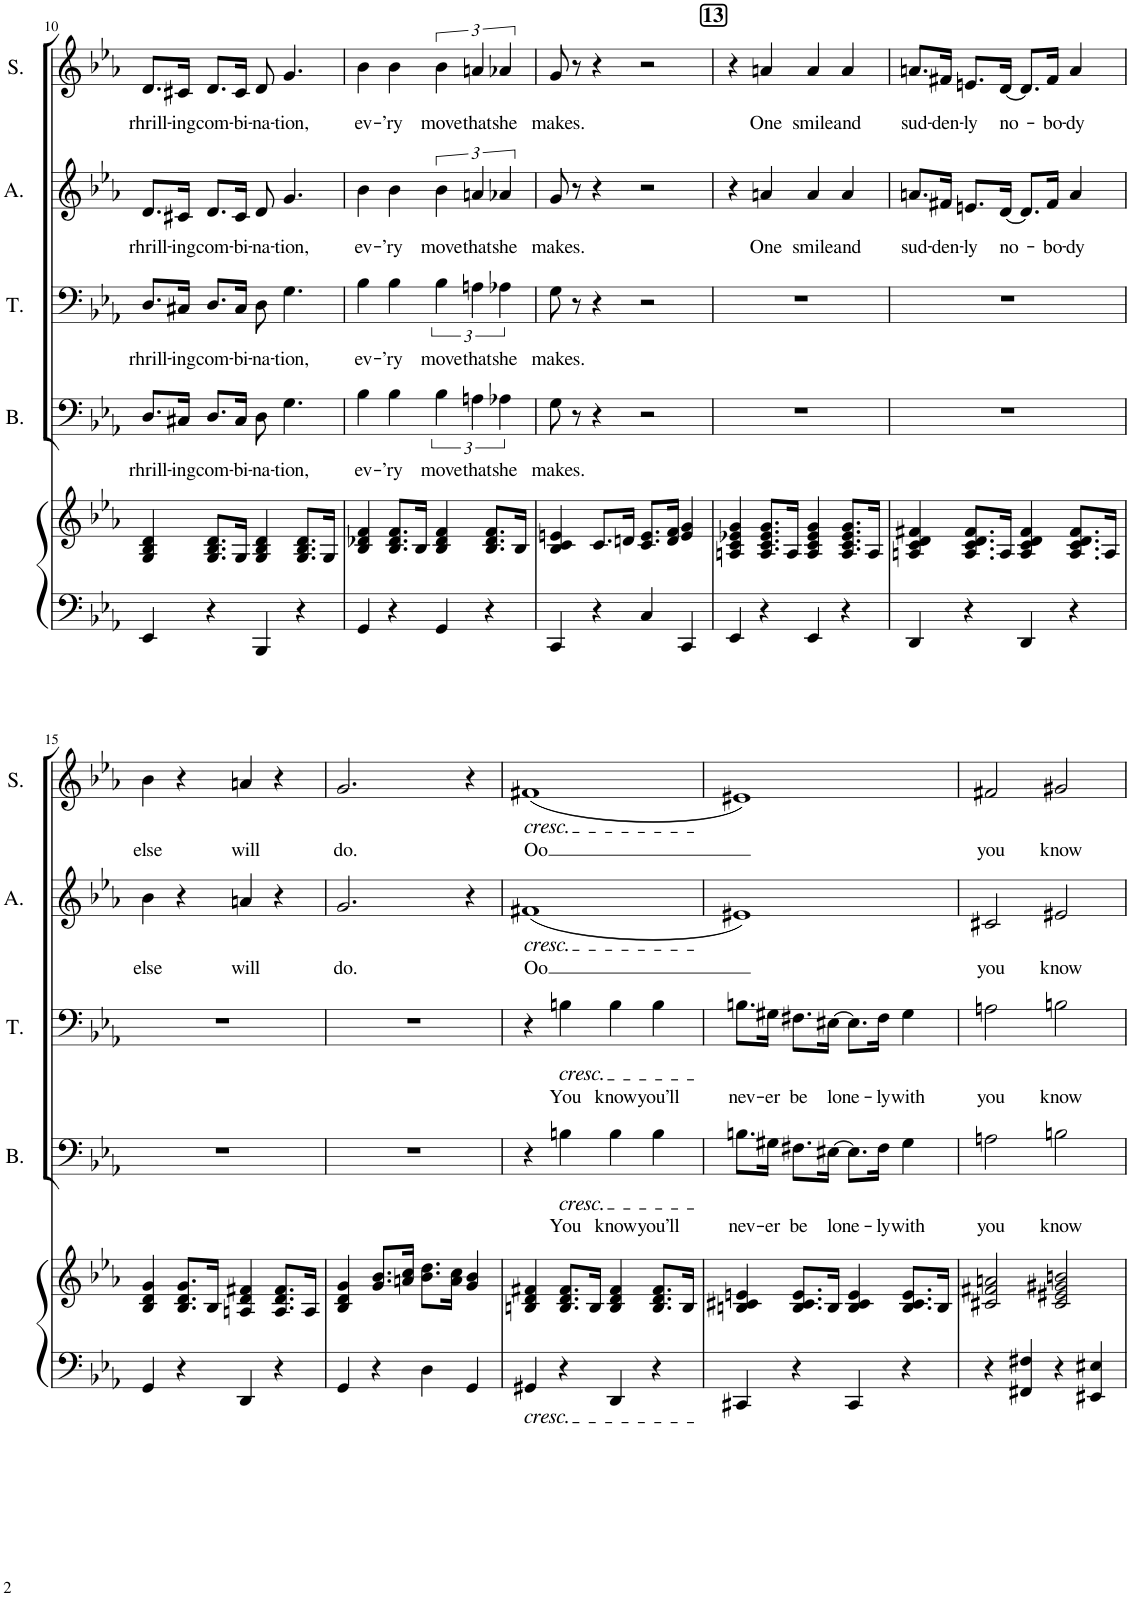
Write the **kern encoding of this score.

**kern	**kern	**kern	**text	**kern	**text	**kern	**text	**kern	**text
*part5	*part5	*part4	*part4	*part3	*part3	*part2	*part2	*part1	*part1
*staff6	*staff5	*staff4	*staff4	*staff3	*staff3	*staff2	*staff2	*staff1	*staff1
*I"Piano	*	*I"Bas	*	*I"Tenor	*	*I"Alt	*	*I"Sopraan	*
*I'Pno	*	*I'B.	*	*I'T.	*	*I'A.	*	*I'S.	*
!!LO:PB:g=z
*clefF4	*clefG2	*clefF4	*	*clefF4	*	*clefG2	*	*clefG2	*
*k[b-e-a-]	*k[b-e-a-]	*k[b-e-a-]	*	*k[b-e-a-]	*	*k[b-e-a-]	*	*k[b-e-a-]	*
*M4/4	*M4/4	*M4/4	*	*M4/4	*	*M4/4	*	*M4/4	*
=10	=10	=10	=10	=10	=10	=10	=10	=10	=10
!	!	!	!LO:LY:b	!	!LO:LY:b	!	!LO:LY:b	!	!LO:LY:b
4EE-/	4G/ 4B-/ 4d/	8.D/L	rhrill-	8.D/L	rhrill-	8.d/L	rhrill-	8.d/L	rhrill-
!	!	!	!LO:LY:b	!	!LO:LY:b	!	!LO:LY:b	!	!LO:LY:b
.	.	16C#X/Jk	-ing	16C#X/Jk	-ing	16c#X/Jk	-ing	16c#X/Jk	-ing
!	!	!	!LO:LY:b	!	!LO:LY:b	!	!LO:LY:b	!	!LO:LY:b
4r	8.G/ 8.B-/ 8.d/L	8.D/L	com-	8.D/L	com-	8.d/L	com-	8.d/L	com-
!	!	!	!LO:LY:b	!	!LO:LY:b	!	!LO:LY:b	!	!LO:LY:b
.	16G/Jk	16C#/Jk	-bi-	16C#/Jk	-bi-	16c#/Jk	-bi-	16c#/Jk	-bi-
!	!	!	!LO:LY:b	!	!LO:LY:b	!	!LO:LY:b	!	!LO:LY:b
4BBB-/	4G/ 4B-/ 4d/	8D\	-na-	8D\	-na-	8d/	-na-	8d/	-na-
!	!	!	!LO:LY:b	!	!LO:LY:b	!	!LO:LY:b	!	!LO:LY:b
.	.	4.G\	-tion,	4.G\	-tion,	4.g/	-tion,	4.g/	-tion,
4r	8.G/ 8.B-/ 8.d/L	.	.	.	.	.	.	.	.
.	16G/Jk	.	.	.	.	.	.	.	.
=11	=11	=11	=11	=11	=11	=11	=11	=11	=11
!	!	!	!LO:LY:b	!	!LO:LY:b	!	!LO:LY:b	!	!LO:LY:b
4GG/	4B-/ 4d-X/ 4f/	4B-\	ev-	4B-\	ev-	4b-\	ev-	4b-\	ev-
!	!	!	!LO:LY:b	!	!LO:LY:b	!	!LO:LY:b	!	!LO:LY:b
4r	8.B-/ 8.d-/ 8.f/L	4B-\	-’ry	4B-\	-’ry	4b-\	-’ry	4b-\	-’ry
.	16B-/Jk	.	.	.	.	.	.	.	.
!	!	!	!LO:LY:b	!	!LO:LY:b	!	!LO:LY:b	!	!LO:LY:b
4GG/	4B-/ 4d-/ 4f/	6B-\	move	6B-\	move	6b-\	move	6b-\	move
!	!	!	!LO:LY:b	!	!LO:LY:b	!	!LO:LY:b	!	!LO:LY:b
.	.	6An\	that	6An\	that	6an/	that	6an/	that
4r	8.B-/ 8.d-/ 8.f/L	.	.	.	.	.	.	.	.
!	!	!	!LO:LY:b	!	!LO:LY:b	!	!LO:LY:b	!	!LO:LY:b
.	.	6A-X\	she	6A-X\	she	6a-X/	she	6a-X/	she
.	16B-/Jk	.	.	.	.	.	.	.	.
=12	=12	=12	=12	=12	=12	=12	=12	=12	=12
!	!	!	!LO:LY:b	!	!LO:LY:b	!	!LO:LY:b	!	!LO:LY:b
4CC/	4B-/ 4c/ 4en/	8G\	makes.	8G\	makes.	8g/	makes.	8g/	makes.
.	.	8r	.	8r	.	8r	.	8r	.
4r	8.c/L	4r	.	4r	.	4r	.	4r	.
.	16dn/Jk	.	.	.	.	.	.	.	.
4C/	8.c/ 8.e/L	2r	.	2r	.	2r	.	2r	.
.	16d/ 16f/Jk	.	.	.	.	.	.	.	.
4CC/	4e/ 4g/	.	.	.	.	.	.	.	.
!!LO:REH:place=s1:a:B:cj:fs=12:t=13
=13	=13	=13	=13	=13	=13	=13	=13	=13	=13
4EE-/	4An/ 4c/ 4e-X/ 4g/	1r	.	1r	.	4r	.	4r	.
!	!	!	!	!	!	!	!LO:LY:b	!	!LO:LY:b
4r	8.A/ 8.c/ 8.e-/ 8.g/L	.	.	.	.	4an/	One	4an/	One
.	16A/Jk	.	.	.	.	.	.	.	.
!	!	!	!	!	!	!	!LO:LY:b	!	!LO:LY:b
4EE-/	4A/ 4c/ 4e-/ 4g/	.	.	.	.	4a/	smile	4a/	smile
!	!	!	!	!	!	!	!LO:LY:b	!	!LO:LY:b
4r	8.A/ 8.c/ 8.e-/ 8.g/L	.	.	.	.	4a/	and	4a/	and
.	16A/Jk	.	.	.	.	.	.	.	.
=14	=14	=14	=14	=14	=14	=14	=14	=14	=14
!	!	!	!	!	!	!	!LO:LY:b	!	!LO:LY:b
4DD/	4An/ 4c/ 4d/ 4f#X/	1r	.	1r	.	8.an/L	sud-	8.an/L	sud-
!	!	!	!	!	!	!	!LO:LY:b	!	!LO:LY:b
.	.	.	.	.	.	16f#X/Jk	-den-	16f#X/Jk	-den-
!	!	!	!	!	!	!	!LO:LY:b	!	!LO:LY:b
4r	8.A/ 8.c/ 8.d/ 8.f#/L	.	.	.	.	8.en/L	-ly	8.en/L	-ly
!	!	!	!	!	!	!	!LO:LY:b	!	!LO:LY:b
.	16A/Jk	.	.	.	.	[16d/Jk	no-	[16d/Jk	no-
4DD/	4A/ 4c/ 4d/ 4f#/	.	.	.	.	8.d/L]	.	8.d/L]	.
!	!	!	!	!	!	!	!LO:LY:b	!	!LO:LY:b
.	.	.	.	.	.	16f#/Jk	-bo-	16f#/Jk	-bo-
!	!	!	!	!	!	!	!LO:LY:b	!	!LO:LY:b
4r	8.A/ 8.c/ 8.d/ 8.f#/L	.	.	.	.	4a/	-dy	4a/	-dy
.	16A/Jk	.	.	.	.	.	.	.	.
!!LO:LB:g=z
=15	=15	=15	=15	=15	=15	=15	=15	=15	=15
!	!	!	!	!	!	!	!LO:LY:b	!	!LO:LY:b
4GG/	4B-/ 4d/ 4g/	1r	.	1r	.	4b-\	else	4b-\	else
4r	8.B-/ 8.d/ 8.g/L	.	.	.	.	4r	.	4r	.
.	16B-/Jk	.	.	.	.	.	.	.	.
!	!	!	!	!	!	!	!LO:LY:b	!	!LO:LY:b
4DD/	4An/ 4d/ 4f#X/	.	.	.	.	4an/	will	4an/	will
4r	8.A/ 8.d/ 8.f#/L	.	.	.	.	4r	.	4r	.
.	16A/Jk	.	.	.	.	.	.	.	.
=16	=16	=16	=16	=16	=16	=16	=16	=16	=16
!	!	!	!	!	!	!	!LO:LY:b	!	!LO:LY:b
4GG/	4B-/ 4d/ 4g/	1r	.	1r	.	2.g/	do.	2.g/	do.
4r	8.g/ 8.b-/L	.	.	.	.	.	.	.	.
.	16an/ 16cc/Jk	.	.	.	.	.	.	.	.
4D\	8.b-\ 8.dd\L	.	.	.	.	.	.	.	.
.	16a\ 16cc\Jk	.	.	.	.	.	.	.	.
4GG/	4g/ 4b-/	.	.	.	.	4r	.	4r	.
=17	=17	=17	=17	=17	=17	=17	=17	=17	=17
!	!	!	!	!	!	!	!	!LO:TX:b:i:t=cresc.	!
!	!	!	!	!	!	!LO:TX:b:i:t=cresc.	!	!	!
!LO:TX:b:i:t=cresc.	!	!	!	!	!	!	!	!	!
!	!	!	!	!	!	!	!LO:LY:b	!	!LO:LY:b
4GG#X/	4Bn/ 4d/ 4f#X/	4r	.	4r	.	(1f#X	Oo	(1f#X	Oo
!	!	!	!	!LO:TX:b:i:t=cresc.	!	!	!	!	!
!	!	!LO:TX:b:i:t=cresc.	!	!	!	!	!	!	!
!	!	!	!LO:LY:b	!	!LO:LY:b	!	!	!	!
4r	8.B/ 8.d/ 8.f#/L	4Bn\	You	4Bn\	You	.	.	.	.
.	16B/Jk	.	.	.	.	.	.	.	.
!	!	!	!LO:LY:b	!	!LO:LY:b	!	!	!	!
4DD/	4B/ 4d/ 4f#/	4B\	know	4B\	know	.	.	.	.
!	!	!	!LO:LY:b	!	!LO:LY:b	!	!	!	!
4r	8.B/ 8.d/ 8.f#/L	4B\	you’ll	4B\	you’ll	.	.	.	.
.	16B/Jk	.	.	.	.	.	.	.	.
=18	=18	=18	=18	=18	=18	=18	=18	=18	=18
!	!	!	!LO:LY:b	!	!LO:LY:b	!	!	!	!
4CC#X/	4Bn/ 4c#X/ 4en/	8.Bn\L	nev-	8.Bn\L	nev-	1e#X)	.	1e#X)	.
!	!	!	!LO:LY:b	!	!LO:LY:b	!	!	!	!
.	.	16G#X\Jk	-er	16G#X\Jk	-er	.	.	.	.
!	!	!	!LO:LY:b	!	!LO:LY:b	!	!	!	!
4r	8.B/ 8.c#/ 8.e/L	8.F#X\L	be	8.F#X\L	be	.	.	.	.
!	!	!	!LO:LY:b	!	!LO:LY:b	!	!	!	!
.	16B/Jk	[16E#X\Jk	lone-	[16E#X\Jk	lone-	.	.	.	.
4CC#/	4B/ 4c#/ 4e/	8.E#\L]	.	8.E#\L]	.	.	.	.	.
!	!	!	!LO:LY:b	!	!LO:LY:b	!	!	!	!
.	.	16F#\Jk	-ly	16F#\Jk	-ly	.	.	.	.
!	!	!	!LO:LY:b	!	!LO:LY:b	!	!	!	!
4r	8.B/ 8.c#/ 8.e/L	4G#\	with	4G#\	with	.	.	.	.
.	16B/Jk	.	.	.	.	.	.	.	.
=19	=19	=19	=19	=19	=19	=19	=19	=19	=19
!	!	!	!LO:LY:b	!	!LO:LY:b	!	!LO:LY:b	!	!LO:LY:b
4r	2c#X/ 2f#X/ 2an/	2An\	you	2An\	you	2c#X/	you	2f#X/	you
4FF#X/ 4F#X/	.	.	.	.	.	.	.	.	.
!	!	!	!LO:LY:b	!	!LO:LY:b	!	!LO:LY:b	!	!LO:LY:b
4r	2c#/ 2e#X/ 2g#X/ 2bn/	2Bn\	know	2Bn\	know	2e#X/	know	2g#X/	know
4EE#X/ 4E#X/	.	.	.	.	.	.	.	.	.
=	=	=	=	=	=	=	=	=	=
*-	*-	*-	*-	*-	*-	*-	*-	*-	*-
